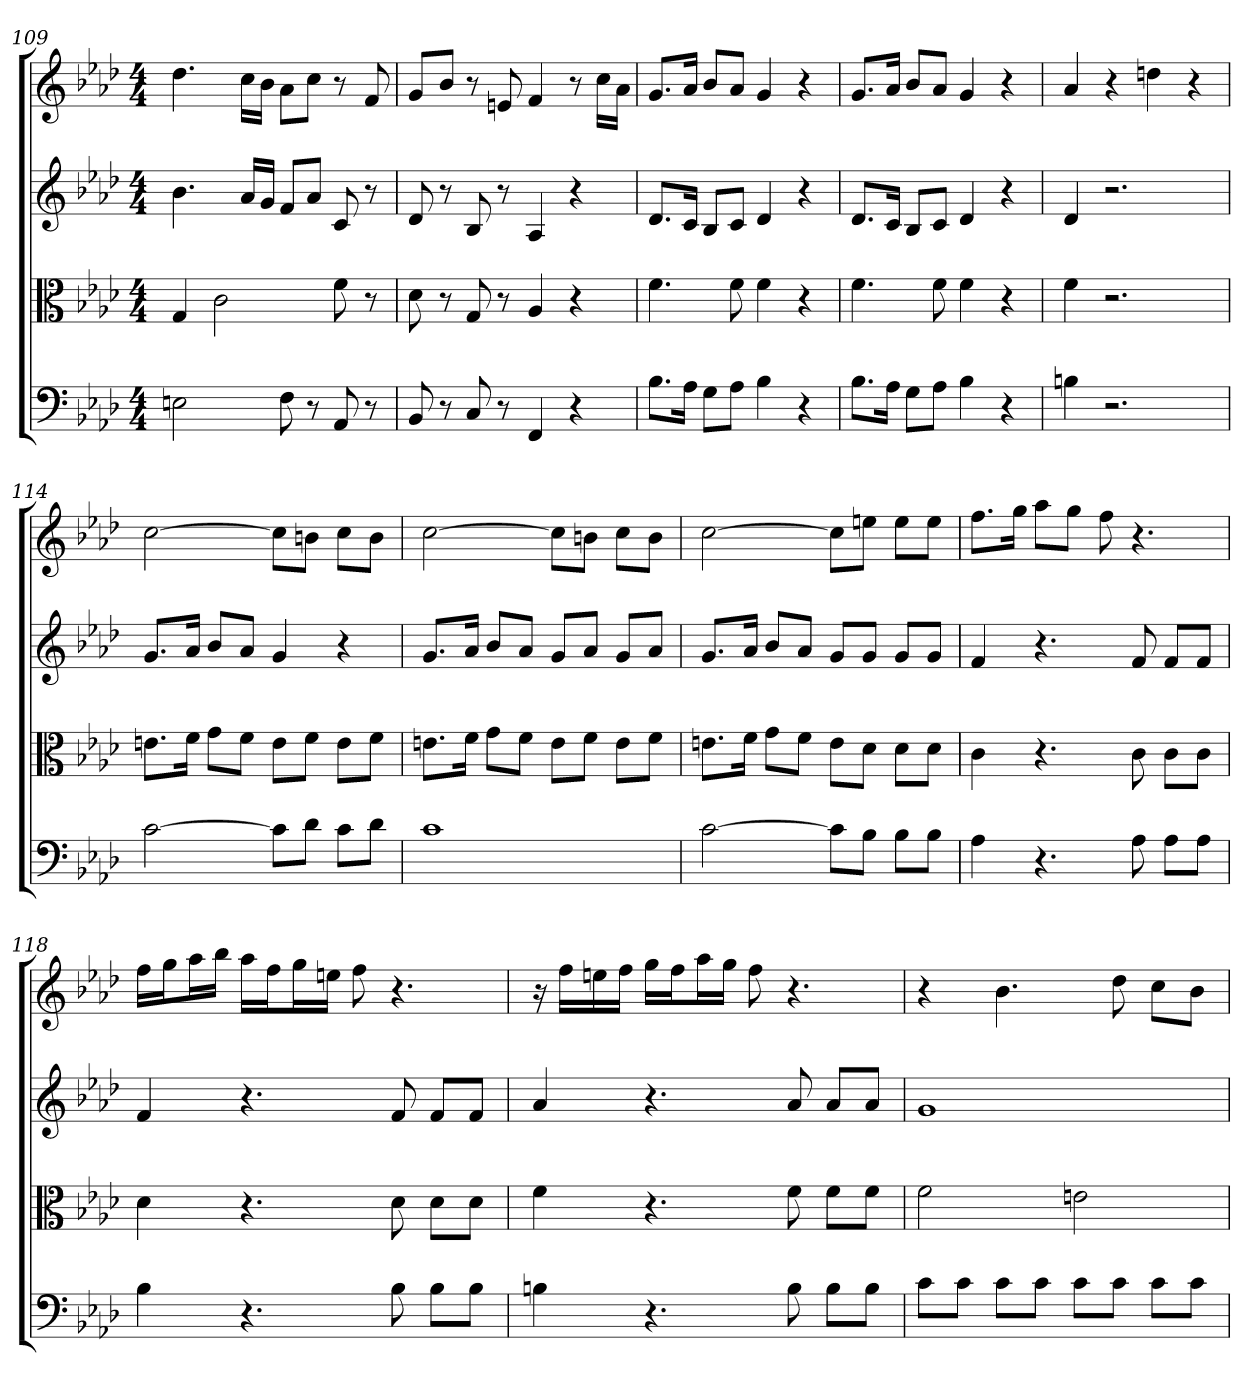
**kern	**kern	**kern	**kern
*part4	*part3	*part2	*part1
*staff4	*staff3	*staff2	*staff1
*clefF4	*clefC3	*	*
*k[b-e-a-d-]	*k[b-e-a-d-]	*k[b-e-a-d-]	*k[b-e-a-d-]
*f:	*f:	*f:	*f:
*M4/4	*M4/4	*M4/4	*M4/4
=109	=109	=109	=109
2En	4G	4.b-	4.dd-
.	2c	.	.
.	.	16a-LL	16ccLL
.	.	16gJJ	16b-JJ
8F	.	8fL	8a-L
8r	.	8a-J	8ccJ
8AA-	8f	8c	8r
8r	8r	8r	8f
=110	=110	=110	=110
8BB-	8d-	8d-	8gL
8r	8r	8r	8b-J
8C	8G	8B-	8r
8r	8r	8r	8en
4FF	4A-	4A-	4f
4r	4r	4r	8r
.	.	.	16ccLL
.	.	.	16a-JJ
=111	=111	=111	=111
8.B-\L	4.f	8.d-L	8.gL
16A-\Jk	.	16cJk	16a-Jk
8G\L	.	8B-L	8b-L
8A-\J	8f	8cJ	8a-J
4B-	4f	4d-	4g
4r	4r	4r	4r
=112	=112	=112	=112
8.B-\L	4.f	8.d-L	8.gL
16A-\Jk	.	16cJk	16a-Jk
8G\L	.	8B-L	8b-L
8A-\J	8f	8cJ	8a-J
4B-	4f	4d-	4g
4r	4r	4r	4r
=113	=113	=113	=113
4Bn	4f	4d-	4a-
2.r	2.r	2.r	4r
.	.	.	4ddn
.	.	.	4r
=114	=114	=114	=114
[2c	8.en\L	8.gL	[2cc
.	16f\Jk	16a-Jk	.
.	8g\L	8b-L	.
.	8f\J	8a-J	.
8c\L]	8e\L	4g	8ccL]
8d-\J	8f\J	.	8bnJ
8c\L	8e\L	4r	8ccL
8d-\J	8f\J	.	8bJ
=115	=115	=115	=115
1c	8.en\L	8.gL	[2cc
.	16f\Jk	16a-Jk	.
.	8g\L	8b-L	.
.	8f\J	8a-J	.
.	8e\L	8gL	8ccL]
.	8f\J	8a-J	8bnJ
.	8e\L	8gL	8ccL
.	8f\J	8a-J	8bJ
=116	=116	=116	=116
[2c	8.en\L	8.gL	[2cc
.	16f\Jk	16a-Jk	.
.	8g\L	8b-L	.
.	8f\J	8a-J	.
8c\L]	8e\L	8gL	8ccL]
8B-\J	8d-\J	8gJ	8eenJ
8B-\L	8d-\L	8gL	8eeL
8B-\J	8d-\J	8gJ	8eeJ
=117	=117	=117	=117
4A-	4c	4f	8.ffL
.	.	.	16ggJk
4.r	4.r	4.r	8aa-L
.	.	.	8ggJ
.	.	.	8ff
8A-	8c	8f	4.r
8A-\L	8c\L	8fL	.
8A-\J	8c\J	8fJ	.
=118	=118	=118	=118
4B-	4d-	4f	16ffLL
.	.	.	16ggJ
.	.	.	16aa-L
.	.	.	16bb-JJ
4.r	4.r	4.r	16aa-LL
.	.	.	16ffJ
.	.	.	16ggL
.	.	.	16eenJJ
.	.	.	8ff
8B-	8d-	8f	4.r
8B-\L	8d-\L	8fL	.
8B-\J	8d-\J	8fJ	.
=119	=119	=119	=119
4Bn	4f	4a-	16r
.	.	.	16ffLL
.	.	.	16een
.	.	.	16ffJJ
4.r	4.r	4.r	16ggLL
.	.	.	16ffJ
.	.	.	16aa-L
.	.	.	16ggJJ
.	.	.	8ff
8B	8f	8a-	4.r
8B\L	8f\L	8a-L	.
8B\J	8f\J	8a-J	.
=120	=120	=120	=120
8c\L	2f	1g	4r
8c\J	.	.	.
8c\L	.	.	4.b-
8c\J	.	.	.
8c\L	2en	.	.
8c\J	.	.	8dd-
8c\L	.	.	8ccL
8c\J	.	.	8b-J
=	=	=	=
*-	*-	*-	*-
